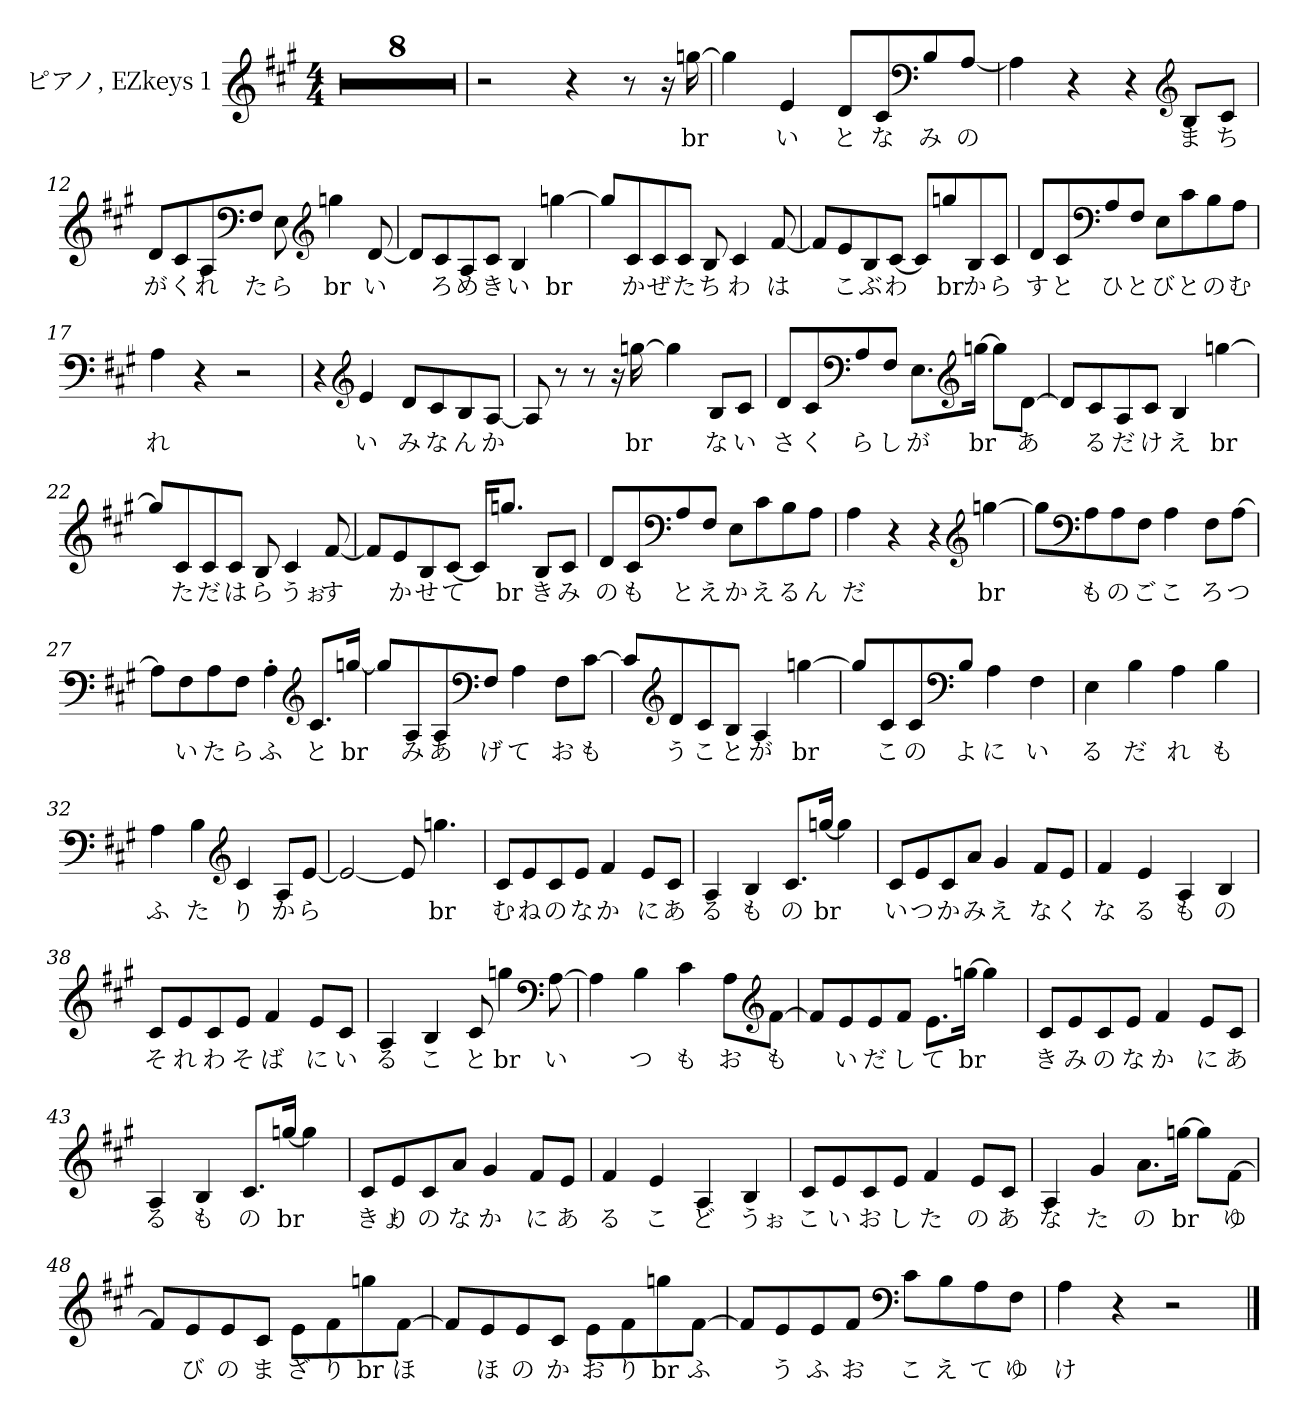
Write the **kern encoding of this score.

**kern	**text
*part1	*part1
*staff1	*staff1
*I"ピアノ, EZkeys 1	*
*clefG2	*
*k[f#c#g#]	*
*M4/4	*
*MM158	*
=1	=1
1r	.
=2	=2
1r	.
=3	=3
1r	.
=4	=4
1r	.
=5	=5
1r	.
=6	=6
1r	.
=7	=7
1r	.
=8	=8
1r	.
=9	=9
2r	.
4r	.
8r	.
16r	.
!	!LO:LY:b
[16ggn\	br
=10	=10
4gg\]	.
!	!LO:LY:b
4e/	い
!	!LO:LY:b
8d/L	と
!	!LO:LY:b
8c#/	な
*clefF4	*
!	!LO:LY:b
8B/	み
!	!LO:LY:b
[8A/J	の
!!LO:LB:g=z
=11	=11
4A\]	.
4r	.
4r	.
*clefG2	*
!	!LO:LY:b
8B/L	ま
!	!LO:LY:b
8c#/J	ち
=12	=12
!	!LO:LY:b
8d/L	が
!	!LO:LY:b
8c#/	く
!	!LO:LY:b
8A/	れ
*clefF4	*
!	!LO:LY:b
8F#/J	た
!	!LO:LY:b
8E\	ら
*clefG2	*
!	!LO:LY:b
4ggn\	br
!	!LO:LY:b
[8d/	い
=13	=13
8d/L]	.
!	!LO:LY:b
8c#/	ろ
!	!LO:LY:b
8A/	め
!	!LO:LY:b
8c#/J	き
!	!LO:LY:b
4B/	い
!	!LO:LY:b
[4ggn\	br
=14	=14
8gg/L]	.
!	!LO:LY:b
8c#/	か
!	!LO:LY:b
8c#/	ぜ
!	!LO:LY:b
8c#/J	た
!	!LO:LY:b
8B/	ち
!	!LO:LY:b
4c#/	わ
!	!LO:LY:b
[8f#/	は
!!LO:LB:g=z
=15	=15
8f#/L]	.
!	!LO:LY:b
8e/	こ
!	!LO:LY:b
8B/	ぶ
!	!LO:LY:b
[8c#/J	わ
8c#/L]	.
!	!LO:LY:b
8ggn/	br
!	!LO:LY:b
8B/	か
!	!LO:LY:b
8c#/J	ら
=16	=16
!	!LO:LY:b
8d/L	す
!	!LO:LY:b
8c#/	と
*clefF4	*
!	!LO:LY:b
8A/	ひ
!	!LO:LY:b
8F#/J	と
!	!LO:LY:b
8E\L	び
!	!LO:LY:b
8c#\	と
!	!LO:LY:b
8B\	の
!	!LO:LY:b
8A\J	む
=17	=17
!	!LO:LY:b
4A\	れ
4r	.
2r	.
=18	=18
4r	.
*clefG2	*
!	!LO:LY:b
4e/	い
!	!LO:LY:b
8d/L	み
!	!LO:LY:b
8c#/	な
!	!LO:LY:b
8B/	ん
!	!LO:LY:b
[8A/J	か
!!LO:LB:g=z
=19	=19
8A/]	.
8r	.
8r	.
16r	.
!	!LO:LY:b
[16ggn\	br
4gg\]	.
!	!LO:LY:b
8B/L	な
!	!LO:LY:b
8c#/J	い
=20	=20
!	!LO:LY:b
8d/L	さ
!	!LO:LY:b
8c#/	く
*clefF4	*
!	!LO:LY:b
8A/	ら
!	!LO:LY:b
8F#/J	し
!	!LO:LY:b
8.E\L	が
*clefG2	*
!	!LO:LY:b
[16ggn\Jk	br
8gg\L]	.
!	!LO:LY:b
[8d\J	あ
=21	=21
8d/L]	.
!	!LO:LY:b
8c#/	る
!	!LO:LY:b
8A/	だ
!	!LO:LY:b
8c#/J	け
!	!LO:LY:b
4B/	え
!	!LO:LY:b
[4ggn\	br
=22	=22
8gg/L]	.
!	!LO:LY:b
8c#/	た
!	!LO:LY:b
8c#/	だ
!	!LO:LY:b
8c#/J	は
!	!LO:LY:b
8B/	ら
!	!LO:LY:b
4c#/	うぉ
!	!LO:LY:b
[8f#/	す
!!LO:LB:g=z
=23	=23
8f#/L]	.
!	!LO:LY:b
8e/	か
!	!LO:LY:b
8B/	せ
!	!LO:LY:b
[8c#/J	て
16c#/KL]	.
!	!LO:LY:b
8.ggn/J	br
!	!LO:LY:b
8B/L	き
!	!LO:LY:b
8c#/J	み
=24	=24
!	!LO:LY:b
8d/L	の
!	!LO:LY:b
8c#/	も
*clefF4	*
!	!LO:LY:b
8A/	と
!	!LO:LY:b
8F#/J	え
!	!LO:LY:b
8E\L	か
!	!LO:LY:b
8c#\	え
!	!LO:LY:b
8B\	る
!	!LO:LY:b
8A\J	ん
=25	=25
!	!LO:LY:b
4A\	だ
4r	.
4r	.
*clefG2	*
!	!LO:LY:b
[4ggn\	br
=26	=26
8gg\L]	.
*clefF4	*
!	!LO:LY:b
8A\	も
!	!LO:LY:b
8A\	の
!	!LO:LY:b
8F#\J	ご
!	!LO:LY:b
4A\	こ
!	!LO:LY:b
8F#\L	ろ
!	!LO:LY:b
[8A\J	つ
!!LO:LB:g=z
=27	=27
8A\L]	.
!	!LO:LY:b
8F#\	い
!	!LO:LY:b
8A\	た
!	!LO:LY:b
8F#\J	ら
!	!LO:LY:b
4A'\	ふ
*clefG2	*
!	!LO:LY:b
8.c#/L	と
!	!LO:LY:b
[16ggn/Jk	br
=28	=28
8gg/L]	.
!	!LO:LY:b
8A/	み
!	!LO:LY:b
8A/	あ
*clefF4	*
!	!LO:LY:b
8F#/J	げ
!	!LO:LY:b
4A\	て
!	!LO:LY:b
8F#\L	お
!	!LO:LY:b
[8c#\J	も
=29	=29
8c#/L]	.
*clefG2	*
!	!LO:LY:b
8d/	う
!	!LO:LY:b
8c#/	こ
!	!LO:LY:b
8B/J	と
!	!LO:LY:b
4A/	が
!	!LO:LY:b
[4ggn\	br
=30	=30
8gg/L]	.
!	!LO:LY:b
8c#/	こ
!	!LO:LY:b
8c#/	の
*clefF4	*
!	!LO:LY:b
8B/J	よ
!	!LO:LY:b
4A\	に
!	!LO:LY:b
4F#\	い
!!LO:LB:g=z
=31	=31
!	!LO:LY:b
4E\	る
!	!LO:LY:b
4B\	だ
!	!LO:LY:b
4A\	れ
!	!LO:LY:b
4B\	も
=32	=32
!	!LO:LY:b
4A\	ふ
!	!LO:LY:b
4B\	た
*clefG2	*
!	!LO:LY:b
4c#/	り
!	!LO:LY:b
8A/L	か
!	!LO:LY:b
[8e/J	ら
=33	=33
2e/_	.
8e/]	.
!	!LO:LY:b
4.ggn\	br
=34	=34
!	!LO:LY:b
8c#/L	む
!	!LO:LY:b
8e/	ね
!	!LO:LY:b
8c#/	の
!	!LO:LY:b
8e/J	な
!	!LO:LY:b
4f#/	か
!	!LO:LY:b
8e/L	に
!	!LO:LY:b
8c#/J	あ
=35	=35
!	!LO:LY:b
4A/	る
!	!LO:LY:b
4B/	も
!	!LO:LY:b
8.c#/L	の
!	!LO:LY:b
[16ggn/Jk	br
4gg\]	.
!!LO:LB:g=z
=36	=36
!	!LO:LY:b
8c#/L	い
!	!LO:LY:b
8e/	つ
!	!LO:LY:b
8c#/	か
!	!LO:LY:b
8a/J	み
!	!LO:LY:b
4g#/	え
!	!LO:LY:b
8f#/L	な
!	!LO:LY:b
8e/J	く
=37	=37
!	!LO:LY:b
4f#/	な
!	!LO:LY:b
4e/	る
!	!LO:LY:b
4A/	も
!	!LO:LY:b
4B/	の
=38	=38
!	!LO:LY:b
8c#/L	そ
!	!LO:LY:b
8e/	れ
!	!LO:LY:b
8c#/	わ
!	!LO:LY:b
8e/J	そ
!	!LO:LY:b
4f#/	ば
!	!LO:LY:b
8e/L	に
!	!LO:LY:b
8c#/J	い
=39	=39
!	!LO:LY:b
4A/	る
!	!LO:LY:b
4B/	こ
!	!LO:LY:b
8c#/	と
!	!LO:LY:b
4ggn\	br
*clefF4	*
!	!LO:LY:b
[8A\	い
=40	=40
4A\]	.
!	!LO:LY:b
4B\	つ
!	!LO:LY:b
4c#\	も
!	!LO:LY:b
8A\L	お
*clefG2	*
!	!LO:LY:b
[8f#\J	も
!!LO:LB:g=z
=41	=41
8f#/L]	.
!	!LO:LY:b
8e/	い
!	!LO:LY:b
8e/	だ
!	!LO:LY:b
8f#/J	し
!	!LO:LY:b
8.e\L	て
!	!LO:LY:b
[16ggn\Jk	br
4gg\]	.
=42	=42
!	!LO:LY:b
8c#/L	き
!	!LO:LY:b
8e/	み
!	!LO:LY:b
8c#/	の
!	!LO:LY:b
8e/J	な
!	!LO:LY:b
4f#/	か
!	!LO:LY:b
8e/L	に
!	!LO:LY:b
8c#/J	あ
=43	=43
!	!LO:LY:b
4A/	る
!	!LO:LY:b
4B/	も
!	!LO:LY:b
8.c#/L	の
!	!LO:LY:b
[16ggn/Jk	br
4gg\]	.
=44	=44
!	!LO:LY:b
8c#/L	きょ
!	!LO:LY:b
8e/	り
!	!LO:LY:b
8c#/	の
!	!LO:LY:b
8a/J	な
!	!LO:LY:b
4g#/	か
!	!LO:LY:b
8f#/L	に
!	!LO:LY:b
8e/J	あ
=45	=45
!	!LO:LY:b
4f#/	る
!	!LO:LY:b
4e/	こ
!	!LO:LY:b
4A/	ど
!	!LO:LY:b
4B/	うぉ
!!LO:PB:g=z
=46	=46
!	!LO:LY:b
8c#/L	こ
!	!LO:LY:b
8e/	い
!	!LO:LY:b
8c#/	お
!	!LO:LY:b
8e/J	し
!	!LO:LY:b
4f#/	た
!	!LO:LY:b
8e/L	の
!	!LO:LY:b
8c#/J	あ
=47	=47
!	!LO:LY:b
4A/	な
!	!LO:LY:b
4g#/	た
!	!LO:LY:b
8.a\L	の
!	!LO:LY:b
[16ggn\Jk	br
8gg\L]	.
!	!LO:LY:b
[8f#\J	ゆ
=48	=48
8f#/L]	.
!	!LO:LY:b
8e/	び
!	!LO:LY:b
8e/	の
!	!LO:LY:b
8c#/J	ま
!	!LO:LY:b
8e\L	ざ
!	!LO:LY:b
8f#\	り
!	!LO:LY:b
8ggn\	br
!	!LO:LY:b
[8f#\J	ほ
=49	=49
8f#/L]	.
!	!LO:LY:b
8e/	ほ
!	!LO:LY:b
8e/	の
!	!LO:LY:b
8c#/J	か
!	!LO:LY:b
8e\L	お
!	!LO:LY:b
8f#\	り
!	!LO:LY:b
8ggn\	br
!	!LO:LY:b
[8f#\J	ふ
!!LO:LB:g=z
=50	=50
8f#/L]	.
!	!LO:LY:b
8e/	う
!	!LO:LY:b
8e/	ふ
!	!LO:LY:b
8f#/J	お
*clefF4	*
!	!LO:LY:b
8c#\L	こ
!	!LO:LY:b
8B\	え
!	!LO:LY:b
8A\	て
!	!LO:LY:b
8F#\J	ゆ
=51	=51
!	!LO:LY:b
4A\	け
4r	.
2r	.
==	==
*-	*-
